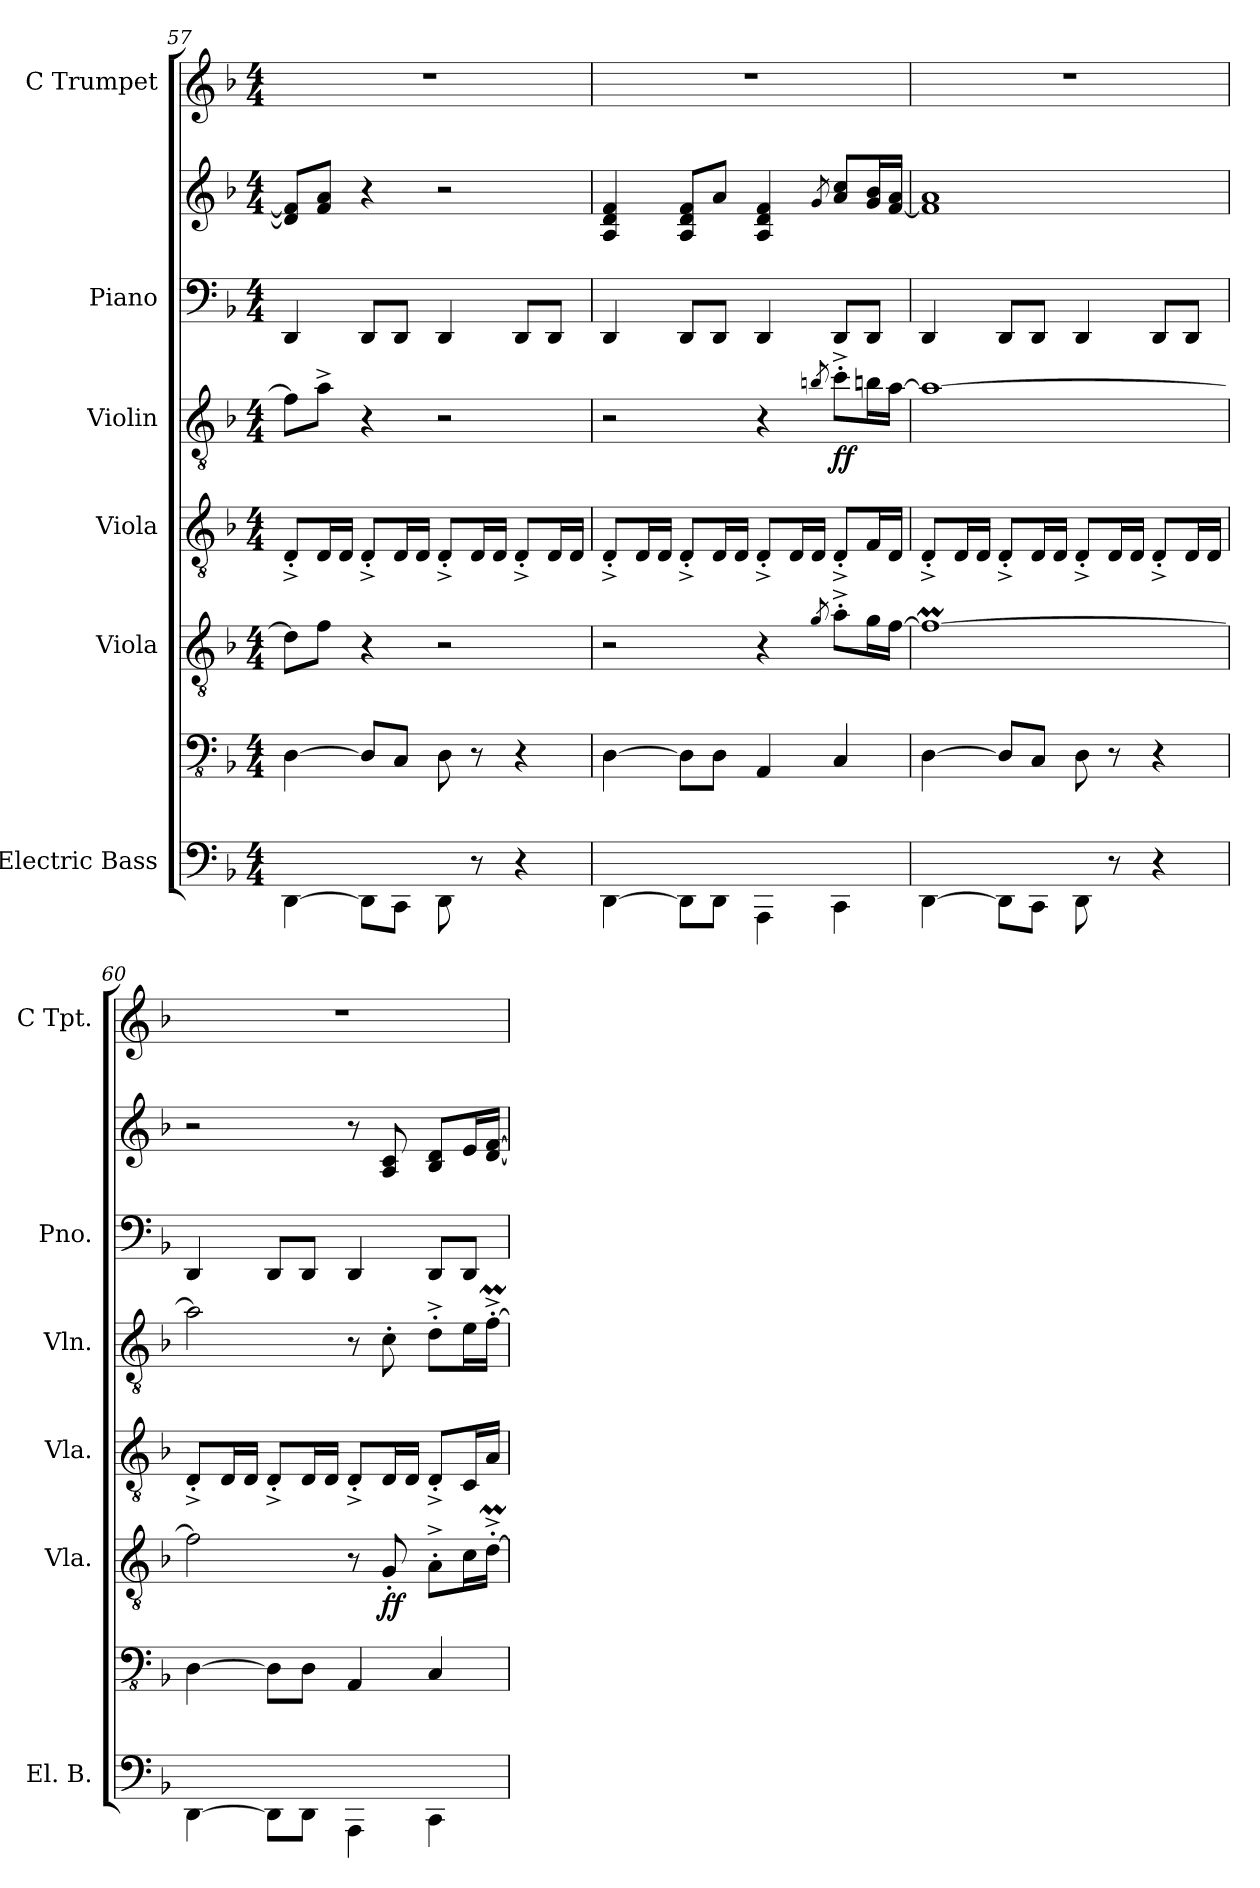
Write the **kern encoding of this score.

**kern	**kern	**kern	**dynam	**kern	**kern	**dynam	**kern	**kern	**kern
*part6	*part6	*part5	*part5	*part4	*part3	*part3	*part2	*part2	*part1
*staff8	*staff7	*staff6	*staff6	*staff5	*staff4	*staff4	*staff3	*staff2	*staff1
*I"Electric Bass	*	*I"Viola	*	*I"Viola	*I"Violin	*	*I"Piano	*	*I"C Trumpet
*I'El. B.	*	*I'Vla.	*	*I'Vla.	*I'Vln.	*	*I'Pno.	*	*I'C Tpt.
*	*clefFv4	*clefGv2	*	*clefGv2	*clefGv2	*	*clefF4	*clefG2	*clefG2
*k[b-]	*k[b-]	*k[b-]	*	*k[b-]	*k[b-]	*	*k[b-]	*k[b-]	*k[b-]
*M4/4	*M4/4	*M4/4	*	*M4/4	*M4/4	*	*M4/4	*M4/4	*M4/4
=57	=57	=57	=57	=57	=57	=57	=57	=57	=57
[4DD\	[4DD\	8d\L]	.	8D'^/L	8f\L]	.	4DD/	8d/] 8f/]L	1r
.	.	8f\J	.	16D/L	8a^\J	.	.	8f/ 8a/J	.
.	.	.	.	16D/JJ	.	.	.	.	.
8DD\L]	8DD/L]	4r	.	8D'^/L	4r	.	8DD/L	4r	.
8CC\J	8CC/J	.	.	16D/L	.	.	8DD/J	.	.
.	.	.	.	16D/JJ	.	.	.	.	.
8DD\	8DD\	2r	.	8D'^/L	2r	.	4DD/	2r	.
8r	8r	.	.	16D/L	.	.	.	.	.
.	.	.	.	16D/JJ	.	.	.	.	.
4r	4r	.	.	8D'^/L	.	.	8DD/L	.	.
.	.	.	.	16D/L	.	.	8DD/J	.	.
.	.	.	.	16D/JJ	.	.	.	.	.
=58	=58	=58	=58	=58	=58	=58	=58	=58	=58
[4DD\	[4DD\	2r	.	8D'^/L	2r	.	4DD/	4A/ 4d/ 4f/	1r
.	.	.	.	16D/L	.	.	.	.	.
.	.	.	.	16D/JJ	.	.	.	.	.
8DD\L]	8DD\L]	.	.	8D'^/L	.	.	8DD/L	8A/ 8d/ 8f/L	.
8DD\J	8DD\J	.	.	16D/L	.	.	8DD/J	8a/J	.
.	.	.	.	16D/JJ	.	.	.	.	.
4AAA\	4AAA/	4r	.	8D'^/L	4r	.	4DD/	4A/ 4d/ 4f/	.
.	.	.	.	16D/L	.	.	.	.	.
.	.	.	.	16D/JJ	.	.	.	.	.
.	.	8qg/	.	.	8qbn/	.	.	8qg/	.
!	!	!	!	!	!	!LO:DY:b	!	!	!
4CC\	4CC/	8a^'\L	.	8D'^/L	8cc^'\L	ff	8DD/L	8a/ 8cc/L	.
.	.	16g\L	.	16F/L	16b\L	.	8DD/J	16g/ 16b-/L	.
.	.	[16f\JJ	.	16D/JJ	[16a\JJ	.	.	[16f/ 16a/JJ	.
!!LO:PB:g=z
=59	=59	=59	=59	=59	=59	=59	=59	=59	=59
[4DD\	[4DD\	1fM_	.	8D'^/L	1a_	.	4DD/	1f] 1a	1r
.	.	.	.	16D/L	.	.	.	.	.
.	.	.	.	16D/JJ	.	.	.	.	.
8DD\L]	8DD/L]	.	.	8D'^/L	.	.	8DD/L	.	.
8CC\J	8CC/J	.	.	16D/L	.	.	8DD/J	.	.
.	.	.	.	16D/JJ	.	.	.	.	.
8DD\	8DD\	.	.	8D'^/L	.	.	4DD/	.	.
8r	8r	.	.	16D/L	.	.	.	.	.
.	.	.	.	16D/JJ	.	.	.	.	.
4r	4r	.	.	8D'^/L	.	.	8DD/L	.	.
.	.	.	.	16D/L	.	.	8DD/J	.	.
.	.	.	.	16D/JJ	.	.	.	.	.
=60	=60	=60	=60	=60	=60	=60	=60	=60	=60
[4DD\	[4DD\	2f\]	.	8D'^/L	2a\]	.	4DD/	2r	1r
.	.	.	.	16D/L	.	.	.	.	.
.	.	.	.	16D/JJ	.	.	.	.	.
8DD\L]	8DD\L]	.	.	8D'^/L	.	.	8DD/L	.	.
8DD\J	8DD\J	.	.	16D/L	.	.	8DD/J	.	.
.	.	.	.	16D/JJ	.	.	.	.	.
4AAA\	4AAA/	8r	.	8D'^/L	8r	.	4DD/	8r	.
!	!	!	!LO:DY:b	!	!	!	!	!	!
.	.	8G'/	ff	16D/L	8c'\	.	.	8A/ 8c/	.
.	.	.	.	16D/JJ	.	.	.	.	.
4CC\	4CC/	8A'^\L	.	8D'^/L	8d'^\L	.	8DD/L	8B-/ 8d/L	.
.	.	16c\L	.	16C/L	16e\L	.	8DD/J	16e/L	.
.	.	[16dM'^\JJ	.	16A/JJ	[16fM'^\JJ	.	.	[16d/ [16f/JJ	.
=	=	=	=	=	=	=	=	=	=
*-	*-	*-	*-	*-	*-	*-	*-	*-	*-
